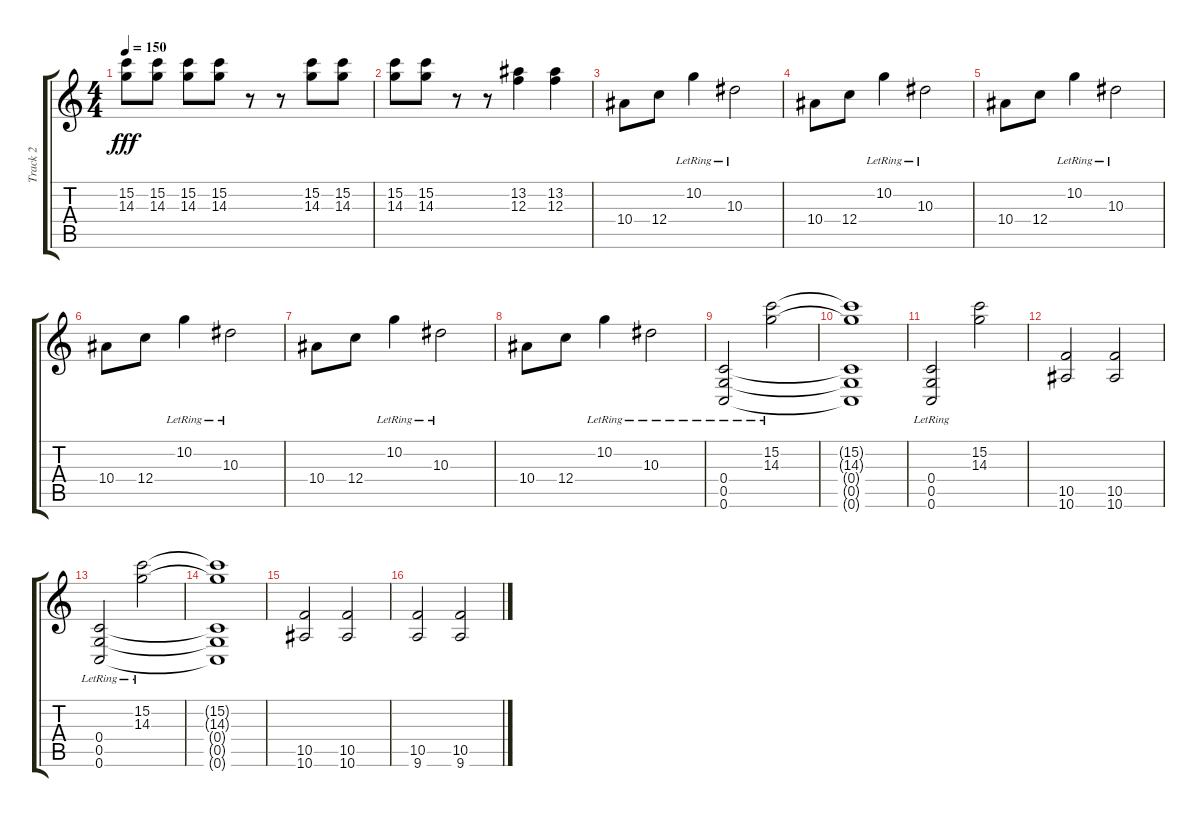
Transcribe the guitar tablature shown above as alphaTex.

\track ("Track 2" "Track 2") {instrument overdrivenguitar}
\staff {score tabs}
\tuning (D4 A3 F3 C3 G2 C2) {hide}
\ts (4 4)
\tempo 150
\clef g2
\ks c
(15.2 14.3).8{dy fff} (15.2 14.3).8 (15.2 14.3).8 (15.2 14.3).8 r.8 r.8 (15.2 14.3).8 (15.2 14.3).8 |
(15.2 14.3).8 (15.2 14.3).8 r.8 r.8 (13.2 12.3).4 (13.2 12.3).4 |
10.4.8 12.4.8 10.2{lr}.4 10.3{lr}.2 |
10.4.8 12.4.8 10.2{lr}.4 10.3{lr}.2 |
10.4.8 12.4.8 10.2{lr}.4 10.3{lr}.2 |
10.4.8 12.4.8 10.2{lr}.4 10.3{lr}.2 |
10.4.8 12.4.8 10.2{lr}.4 10.3{lr}.2 |
10.4.8 12.4.8 10.2{lr}.4 10.3{lr}.2 |
(0.4{lr} 0.5{lr} 0.6{lr}).2 (15.2{lr} 14.3{lr}).2 |
(15.2{t} 14.3{t} 0.4{t} 0.5{t} 0.6{t}).1 |
(0.4{lr} 0.5{lr} 0.6{lr}).2 (15.2 14.3).2 |
(10.5 10.6).2 (10.5 10.6).2 |
(0.4{lr} 0.5{lr} 0.6{lr}).2 (15.2{lr} 14.3{lr}).2 |
(15.2{t} 14.3{t} 0.4{t} 0.5{t} 0.6{t}).1 |
(10.5 10.6).2 (10.5 10.6).2 |
(10.5 9.6).2 (10.5 9.6).2
